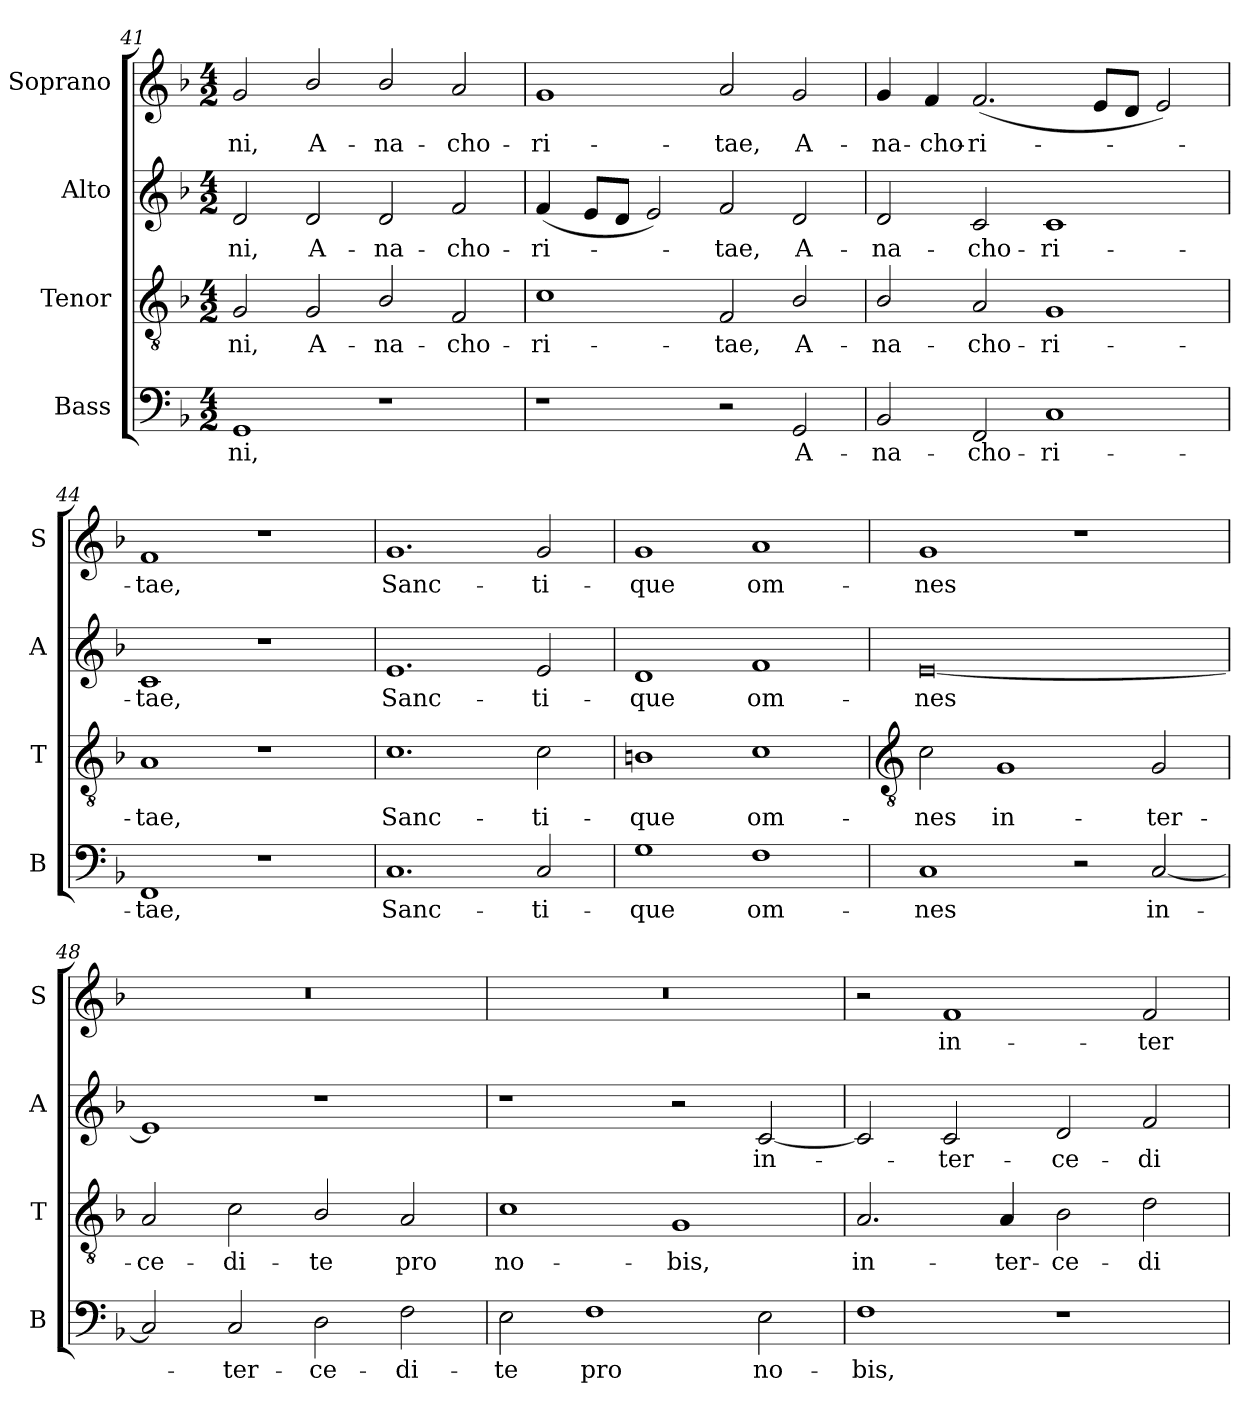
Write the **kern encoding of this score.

**kern	**text	**kern	**text	**kern	**text	**kern	**text
*part4	*part4	*part3	*part3	*part2	*part2	*part1	*part1
*staff4	*staff4	*staff3	*staff3	*staff2	*staff2	*staff1	*staff1
*I"Bass	*	*I"Tenor	*	*I"Alto	*	*I"Soprano	*
*I'B	*	*I'T	*	*I'A	*	*I'S	*
!!LO:LB:g=z
*clefF4	*	*clefGv2	*	*clefG2	*	*clefG2	*
*k[b-]	*	*k[b-]	*	*k[b-]	*	*k[b-]	*
*F:	*	*F:	*	*F:	*	*F:	*
*M4/2	*	*M4/2	*	*M4/2	*	*M4/2	*
=41	=41	=41	=41	=41	=41	=41	=41
!	!LO:LY:b	!	!LO:LY:b	!	!LO:LY:b	!	!LO:LY:b
1GG	-ni,	2G	-ni,	2d	-ni,	2g	-ni,
!	!	!	!LO:LY:b	!	!LO:LY:b	!	!LO:LY:b
.	.	2G	A-	2d	A-	2b-/	A-
!	!	!	!LO:LY:b	!	!LO:LY:b	!	!LO:LY:b
1r	.	2B-/	-na-	2d	-na-	2b-/	-na-
!	!	!	!LO:LY:b	!	!LO:LY:b	!	!LO:LY:b
.	.	2F	-cho-	2f	-cho-	2a	-cho-
=42	=42	=42	=42	=42	=42	=42	=42
!	!	!	!LO:LY:b	!	!LO:LY:b	!	!LO:LY:b
1r	.	1c	-ri-	(<4f	-ri-	1g	-ri-
.	.	.	.	8eL	.	.	.
.	.	.	.	8dJ	.	.	.
.	.	.	.	2e)	.	.	.
!	!	!	!LO:LY:b	!	!LO:LY:b	!	!LO:LY:b
2r	.	2F	-tae,	2f	tae,	2a	-tae,
!	!LO:LY:b	!	!LO:LY:b	!	!LO:LY:b	!	!LO:LY:b
2GG	A-	2B-/	A-	2d	A-	2g/	A-
=43	=43	=43	=43	=43	=43	=43	=43
!	!LO:LY:b	!	!LO:LY:b	!	!LO:LY:b	!	!LO:LY:b
2BB-/	-na-	2B-/	-na-	2d	-na-	4g	-na-
!	!	!	!	!	!	!	!LO:LY:b
.	.	.	.	.	.	4f	-cho-
!	!LO:LY:b	!	!LO:LY:b	!	!LO:LY:b	!	!LO:LY:b
2FF	-cho-	2A	-cho-	2c	-cho-	(<2.f	-ri-
!	!LO:LY:b	!	!LO:LY:b	!	!LO:LY:b	!	!
1C	-ri-	1G	-ri-	1c	-ri-	.	.
.	.	.	.	.	.	8eL	.
.	.	.	.	.	.	8dJ	.
.	.	.	.	.	.	2e)	.
=44	=44	=44	=44	=44	=44	=44	=44
!	!LO:LY:b	!	!LO:LY:b	!	!LO:LY:b	!	!LO:LY:b
1FF	-tae,	1A	-tae,	1c	-tae,	1f	tae,
1r	.	1r	.	1r	.	1r	.
=45	=45	=45	=45	=45	=45	=45	=45
!	!LO:LY:b	!	!LO:LY:b	!	!LO:LY:b	!	!LO:LY:b
1.C	Sanc-	1.c	Sanc-	1.e	Sanc-	1.g	Sanc-
!	!LO:LY:b	!	!LO:LY:b	!	!LO:LY:b	!	!LO:LY:b
2C	-ti-	2c	-ti-	2e	-ti-	2g	-ti-
=46	=46	=46	=46	=46	=46	=46	=46
!	!LO:LY:b	!	!LO:LY:b	!	!LO:LY:b	!	!LO:LY:b
1G	-que	1Bn	-que	1d	-que	1g	-que
!	!LO:LY:b	!	!LO:LY:b	!	!LO:LY:b	!	!LO:LY:b
1F	om-	1c	om-	1f	om-	1a	om-
!!LO:LB:g=z
=47	=47	=47	=47	=47	=47	=47	=47
*	*	*clefGv2	*	*	*	*	*
!	!LO:LY:b	!	!LO:LY:b	!	!LO:LY:b	!	!LO:LY:b
1C	-nes	2c	-nes	[0e	-nes	1g/	-nes
!	!	!	!LO:LY:b	!	!	!	!
.	.	1G	in-	.	.	.	.
2r	.	.	.	.	.	1r	.
!	!LO:LY:b	!	!LO:LY:b	!	!	!	!
[2C	in-	2G	-ter-	.	.	.	.
=48	=48	=48	=48	=48	=48	=48	=48
!	!	!	!LO:LY:b	!	!	!	!
2C]	.	2A	-ce-	1e]	.	0r	.
!	!LO:LY:b	!	!LO:LY:b	!	!	!	!
2C	ter-	2c	-di-	.	.	.	.
!	!LO:LY:b	!	!LO:LY:b	!	!	!	!
2D	-ce-	2B-/	-te	1r	.	.	.
!	!LO:LY:b	!	!LO:LY:b	!	!	!	!
2F	-di-	2A	pro	.	.	.	.
=49	=49	=49	=49	=49	=49	=49	=49
!	!LO:LY:b	!	!LO:LY:b	!	!	!	!
2E	-te	1c	no-	1r	.	0r	.
!	!LO:LY:b	!	!	!	!	!	!
1F	pro	.	.	.	.	.	.
!	!	!	!LO:LY:b	!	!	!	!
.	.	1G	-bis,	2r	.	.	.
!	!LO:LY:b	!	!	!	!LO:LY:b	!	!
2E	no-	.	.	[2c	in-	.	.
=50	=50	=50	=50	=50	=50	=50	=50
!	!LO:LY:b	!	!LO:LY:b	!	!	!	!
1F	-bis,	2.A	in-	2c]	.	2r	.
!	!	!	!	!	!LO:LY:b	!	!LO:LY:b
.	.	.	.	2c	ter-	1f	in-
!	!	!	!LO:LY:b	!	!	!	!
.	.	4A	-ter-	.	.	.	.
!	!	!	!LO:LY:b	!	!LO:LY:b	!	!
1r	.	2B-	-ce-	2d	-ce-	.	.
!	!	!	!LO:LY:b	!	!LO:LY:b	!	!LO:LY:b
.	.	2d	-di-	2f	-di-	2f	-ter-
=	=	=	=	=	=	=	=
*-	*-	*-	*-	*-	*-	*-	*-
